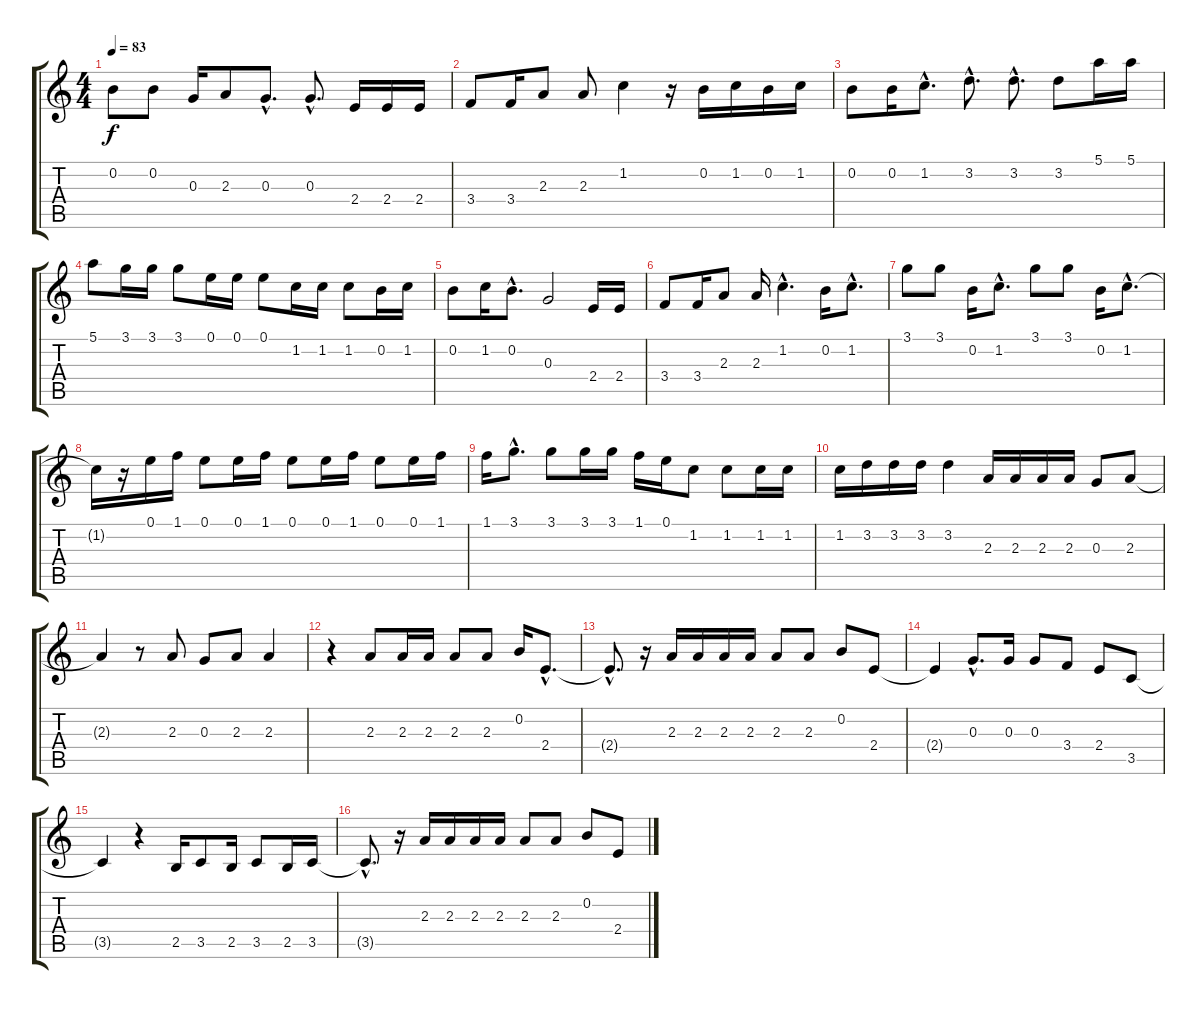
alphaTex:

\track "" {instrument distortionguitar}
\staff {score tabs}
\tuning (E4 B3 G3 D3 A2 E2) {hide}
\ts (4 4)
\tempo 83
\clef g2
\ks c
0.2{t}.8{dy f} 0.2.8 0.3.16 2.3.8 0.3{hac}.8{d} 0.3{hac}.8{d} 2.4.16 2.4.16 2.4.16 |
3.4.8 3.4.16 2.3.8 2.3.8 1.2.4 r.16 0.2.16 1.2.16 0.2.16 1.2.16 |
0.2.8 0.2.16 1.2{hac}.8{d} 3.2{hac}.8{d} 3.2{hac}.8{d} 3.2.8 5.1.16 5.1.16 |
5.1.8 3.1.16 3.1.16 3.1.8 0.1.16 0.1.16 0.1.8 1.2.16 1.2.16 1.2.8 0.2.16 1.2.16 |
0.2.8 1.2.16 0.2{hac}.8{d} 0.3.2 2.4.16 2.4.16 |
3.4.8 3.4.16 2.3.8 2.3.16 1.2{hac}.4{d} 0.2.16 1.2{hac}.8{d} |
3.1.8 3.1.8 0.2.16 1.2{hac}.8{d} 3.1.8 3.1.8 0.2.16 1.2{hac}.8{d} |
1.2{t}.16 r.16 0.1.16 1.1.16 0.1.8 0.1.16 1.1.16 0.1.8 0.1.16 1.1.16 0.1.8 0.1.16 1.1.16 |
1.1.16 3.1{hac}.8{d} 3.1.8 3.1.16 3.1.16 1.1.16 0.1.16 1.2.8 1.2.8 1.2.16 1.2.16 |
1.2.16 3.2.16 3.2.16 3.2.16 3.2.4 2.3.16 2.3.16 2.3.16 2.3.16 0.3.8 2.3.8 |
2.3{t}.4 r.8 2.3.8 0.3.8 2.3.8 2.3.4 |
r.4 2.3.8 2.3.16 2.3.16 2.3.8 2.3.8 0.2.16 2.4{hac}.8{d} |
2.4{hac t}.8{d} r.16 2.3.16 2.3.16 2.3.16 2.3.16 2.3.8 2.3.8 0.2.8 2.4.8 |
2.4{t}.4 0.3{hac}.8{d} 0.3.16 0.3.8 3.4.8 2.4.8 3.5.8 |
3.5{t}.4 r.4 2.5.16 3.5.8 2.5.16 3.5.8 2.5.16 3.5.16 |
3.5{hac t}.8{d} r.16 2.3.16 2.3.16 2.3.16 2.3.16 2.3.8 2.3.8 0.2.8 2.4.8
